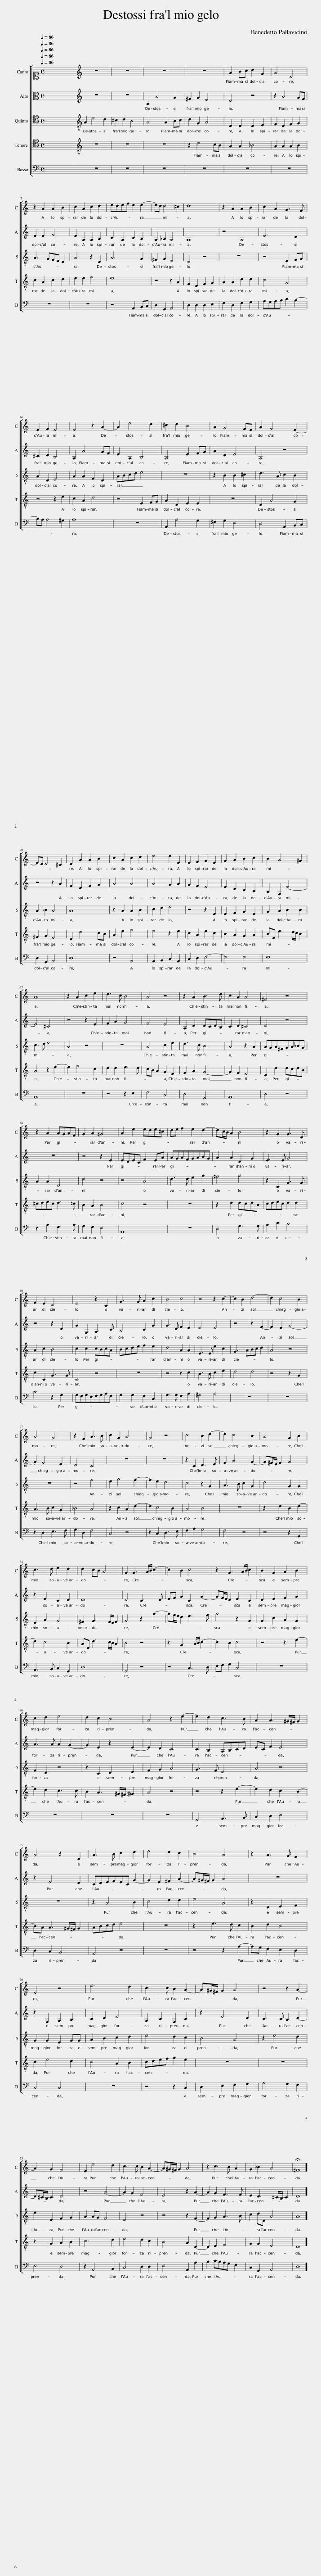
X:1
%%score [ 1 2 [ 3 4 ] 5 ]
L:1/8
Q:1/4=86
M:4/4
I:linebreak $
K:C
V:1 alto1
V:2 alto
V:3 tenor
V:4 tenor
V:5 bass
V:1
 x8 | x8 | z8 | z8 | z8 | %5
 z8 | A2 Bc d2 G2 | A4 D4 |$ z2 A2 A2 B2 | c2 A2 c2 d2 | %10
 edef e2 e2- | ed d4 ^c2 | d8 | z2 A2 A2 B2 | c2 A2 G3 F |$ %15
 E2 F2 E4 | E4 z2 A2- | A2 e4 d2 | ^c2 d2 B4 | A2 G4 FE | %20
 A2 F4 E2- |$ ED D4 ^C2 | D2 A2 A2 B2 | c2 A2 c2 d2 | e4 e2 E2 | %25
 E2 F2 G2 E2 | G2 A2 B2 c2 | B2 A4 ^G2 |$ A8 | z2 A2 c2 e2 | %30
 d3 c B4 | A4 z4 | z2 A2 B3 d | c2 A2 A4 | ^F4 z4 |$ %35
 z2 A2 AGAF | G2 A2 ^G4 | A2 e2 ede^c | de f2 e2 d2- | dc/B/ A2 B4 | %40
 z2 G2 G3 D |$ F2 E2 D4 | E4 z2 C2 | G3 G A2 c2 | B4 c4 | %45
 z4 z2 c2- | c2 B2 d4- | d2 c4 B2 |$ A4 G4 | z2 F2 A3 B | %50
 c2 G2 A4 | G4 z4 | c4 B2 d2- | d2 c4 B2 | A4 G2 B2 |$ %55
 c3 d e2 d2 | d2 cB A4 | G2 G3 A/B/ c2- | c2 B2 c4 | z2 G3 A/B/ c2 | %60
 B2 G2 A2 B2 |$ c2 d2 e4 | d2 c2 B4 | A4 z2 e2- | e2 d2 c3 B | %65
 A2 A3 ^G/^F/ G2 |$ A4 z2 D2 | A3 B c2 d2 | e4 d2 c2 | B4 A4 | %70
 z2 A3 G F2 |$ E4 z4 | e6 d2 | c3 c B2 A2- | A^G/^F/ G2 A4 | %75
 z4 z2 A2- |$ A2 G2 F4 | E2 e4 d2 | c3 c B2 A2- | A^G/^F/ G2 A4 | %80
 z2 c3 B A2 | G2 _B2 A4 | !fermata!^F8 |] %83
V:2
 x8 | x8 | z8 | z8 | A,2 A4 G2 | %5
 ^F2 G2 E4 | D4 z4 | z2 A4 GF |$ E2 E2 F4 | E2 A,2 A,2 B,2 | %10
 C2 A,2 C2 B,2 | A,2 _B,2 A,4 | A,8 | z4 A,4 | E6 D2 |$ %15
 ^C2 D2 B,4 | A,2 A4 GF | E2 A,2 B,4 | A,4 E2 FG | A2 D2 E4 | %20
 A,4 z4 |$ z4 z2 A2 | F2 D2 F2 G2 | A4 A4 | A4 G2 A2 | %25
 G2 F2 E4 | E2 C2 B,2 A,2 | G,2 E,2 E4- |$ E4 ^C4 | z4 z2 E2 | %30
 F2 A2 G4 | F4 E4 | A,2 D2 DCDB, | C2 D2 ^C4 | D4 z4 |$ %35
 z8 | z4 z2 E2 | EDEC F2 EA | AGAFGABG | A2 A2 D2 G2 | %40
 E3 E G4 |$ z4 z2 D2 | G2 G,2 A,3 C | B,4 C2 G2 | G3 D F2 E2 | %45
 E4 E4 | z4 z2 F2- | F2 E2 G4- |$ G2 F4 E2 | D4 C4 | %50
 z8 | z8 | z2 C2 D3 E | F2 A4 G2- | G^F/E/ F2 G4 |$ %55
 z2 E2 C2 D2 | D8 | D4 C3 D | EF G2 C2 G2- | GF/E/ D2 E2 C2 | %60
 D2 E2 F2 G2 |$ A3 A A2 G2- | G2 E2 z2 E2- | E2 D2 C4 | C2 B,2 A,B,CD | %65
 EC F2 E4 |$ z2 E4 D2 | CDEFEC G2- | G2 E2 ^F2 A2- | A^G/^F/ G2 A4 | %70
 z8 |$ z2 G,2 A,2 B,2 | C2 D2 E4 | A,2 C2 G,2 C2 | z2 E4 D2 | %75
 C3 C B,2 D2- |$ D^C/B,/ C2 D4 | z4 A4- | A2 G2 F4 | E4 z2 A2- | %80
 A2 G2 F3 F | E2 D3 ^C/B,/ C2 | D8 |] %83
V:3
 x8 | x8 | A,2 E4 D2 | ^C2 D2 B,4 | A,4 A,2 B,C | %5
 D2 G,2 A,4 | D,2 D,2 D,2 E,2 | F,2 D,2 F,2 G,2 |$ A,3 G,F,E, D,2 | A,4 z2 D,2 | %10
 A,6 G,2 | ^F,2 G,2 E,4 | D,4 z4 | z8 | z4 E,2 F,G, |$ %15
 A,2 D,2 E,4 | A,2 A,2 F,2 D,2 | A,B,CD E4 | z8 | z2 B,2 B,2 ^C2 | %20
 D3 A, C2 B,2 |$ A,2 _B,2 A,4 | A,8 | z2 A,2 A,2 B,2 | C2 D2 E4 | %25
 z4 z2 E,2 | E,2 F,2 G,2 E,2 | G,2 A,2 B,2 B,2 |$ C3 D E4 | A,4 z4 | %30
 z8 | A,4 C2 E2 | D3 C B,4 | A,4 z2 A,2 | A,G,A,^F,G,A,_B,G, |$ %35
 A,2 A,2 D,4 | D4 z4 | z4 A,4 | D3 D E2 G2 | ^F4 G4 | %40
 z2 C,2 G,3 G, |$ A,2 C2 B,4 | C2 C2 CB,CA, | B,CDE F2 E2 | D4 A,2 A,2 | %45
 E,3 E, E2 C2 | G,3 A,B,C D2 | A,4 z4 |$ z8 | z4 F4 | %50
 E2 G4 F2- | F2 E2 D4 | C4 z2 G,2 | A,3 B, C2 G,2 | D4 G,2 G,2 |$ %55
 E,2 A,2 G,4 | ^F,2 G,3 F,/E,/ F,2 | G,4 z2 G2- | GF/E/ D2 E3 F | G4 z2 G,2 | %60
 G,2 C2 A,2 G,2 |$ F,2 D,2 z4 | z2 C,2 D,2 E,2 | F,2 G,2 A,4 | G,3 F, E,4 | %65
 A,4 z4 |$ z8 | z2 A,4 B,2 | C4 D2 D2 | E4 A,4 | %70
 z2 D,2 E,2 F,2 |$ G,2 G,2 E,2 G,G, | A,2 B,2 C2 D2 | E4 D2 C2 | B,4 A,4 | %75
 z2 E4 D2 |$ E2 E,2 F,2 G,2 | A,2 A,G, F,4 | E,4 z4 | z4 z2 F,2- | %80
 F,2 G,2 A,3 B, | C2 DD, A,4 | A,8 |] %83
V:4
 x8 | x8 | z8 | z8 | z8 | %5
 z2 D4 CB, | A,2 A,2 _B,4 | A,2 A,2 A,2 B,2 |$ C2 A,2 C2 D2 | E2 E2 F4 | %10
 E8 | z4 z2 A,2 | F,2 D,2 F,2 G,2 | A,2 A,2 D2 D2 | C4 G,4 |$ %15
 z4 z2 E2 | C2 A,2 D4 | z4 E,2 F,G, | A,2 D,2 E,2 E,2 | z8 | %20
 D,2 A,4 G,2 |$ ^F,2 G,2 E,4 | D,2 D4 CB, | A,2 E2 F4 | E4 z2 E2 | %25
 C2 A,2 E2 C2 | B,2 A,2 G,2 A,2 | B,E, E3 D/C/ B,2 |$ A,4 z2 E2- | E2 F4 C2 | %30
 D2 D2 E3 D | CB, A,2 G,2 E,2 | F,2 A,2 G,4- | G,2 F,2 E,4 | D,2 D2 DCDB, |$ %35
 ^CDEC D3 =C | B,2 A,2 B,4 | C4 z4 | z8 | z2 D2 DCDB, | %40
 CDEC D2 D2 |$ C2 C,2 G,3 G, | C,4 z4 | z8 | z4 z2 C2 | %45
 B,3 B, C2 E2 | D4 D4 | z4 z2 G,2 |$ A,3 B, C2 G,2 | _B,4 A,4 | %50
 z2 C2 A,2 D2- | D2 C4 B,2 | A,4 B,4 | z8 | z2 D2 B,2 D2- |$ %55
 D2 C4 B,2 | A,D, D3 C/B,/ A,2 | B,4 z4 | z2 G,3 A,/B,/ C2- | C2 B,2 C4 | %60
 z4 z2 E2- |$ E2 D2 C3 C | B,2 A,3 ^G,/^F,/ !courtesy!^G,2 | A,4 z4 | z4 z2 E2- | %65
 E2 D2 C2 B,2- |$ B,A, A,3 ^G,/^F,/ G,2 | A,B,CD E4 | z8 | z2 E3 D C2 | %70
 B,2 D2 B,4 |$ C2 E4 D2 | C4 A,2 B,2 | CDEF G2 E2 | z8 | %75
 z8 |$ z2 G,2 A,2 B,2 | C6 D2 | E4 D2 C2 | B,4 A,2 D,2- | %80
 D,2 E,2 F,4 | G,2 G,2 E,4 | D,8 |] %83
V:5
 x8 | x8 | z8 | z8 | z8 | %5
 z8 | z8 | z8 |$ z8 | z8 | %10
 z4 A,,2 B,,C, | D,2 G,,2 A,,4 | D,2 D,2 D,2 E,2 | F,2 D,2 F,2 G,2 | A,G,A,B, C2 B,2- |$ %15
 B,A, A,4 ^G,2 | A,8 | z8 | A,,2 A,4 G,2 | ^F,2 G,2 E,4 | %20
 D,4 A,,2 B,,C, |$ D,2 G,,2 A,,4 | D,8 | z4 A,,4 | A,,2 B,,2 C,2 A,,2 | %25
 C,2 D,2 E,4- | E,4 E,4 | E,8 |$ A,,8 | z8 | %30
 z4 z2 E,2 | F,4 C,4 | D,4 G,,4 | A,,8 | D,4 z4 |$ %35
 z2 A,2 F,3 A, | G,2 F,2 E,4 | A,,8 | z8 | D,4 G,3 G, | %40
 A,2 C2 B,4 |$ C4 z2 G,2 | G,F,G,E,F,G,A,F, | G,2 G,2 F,2 C,2 | G,3 G, F,2 A,2 | %45
 ^G,4 A,4 | z8 | z8 |$ z2 D,2 E,3 F, | G,2 D,2 F,4 | %50
 C,4 z4 | z2 C,2 D,3 E, | F,2 A,2 G,4 | F,4 z4 | z4 z2 G,,2 |$ %55
 A,,3 B,, C,2 G,,2 | D,8 | G,,4 z4 | z4 C,3 D, | E,F, G,2 C,4 | %60
 z8 |$ z8 | z8 | z8 | G,,4 A,,3 B,, | %65
 C,2 D,2 E,4 |$ D,2 C,2 B,,4 | A,,4 z4 | z8 | z4 z2 A,2- | %70
 A,G, F,2 E,2 D,2 |$ C,4 C,4 | z8 | z4 z2 C,2 | D,2 E,2 F,2 G,2 | %75
 A,4 G,2 F,2 |$ E,4 D,4 | z2 A,,4 B,,2 | C,4 D,2 D,2 | E,4 A,,2 A,2 | %80
 B,2 CB,A,G, F,2 | C,2 G,,2 A,,4 | D,8 |] %83
